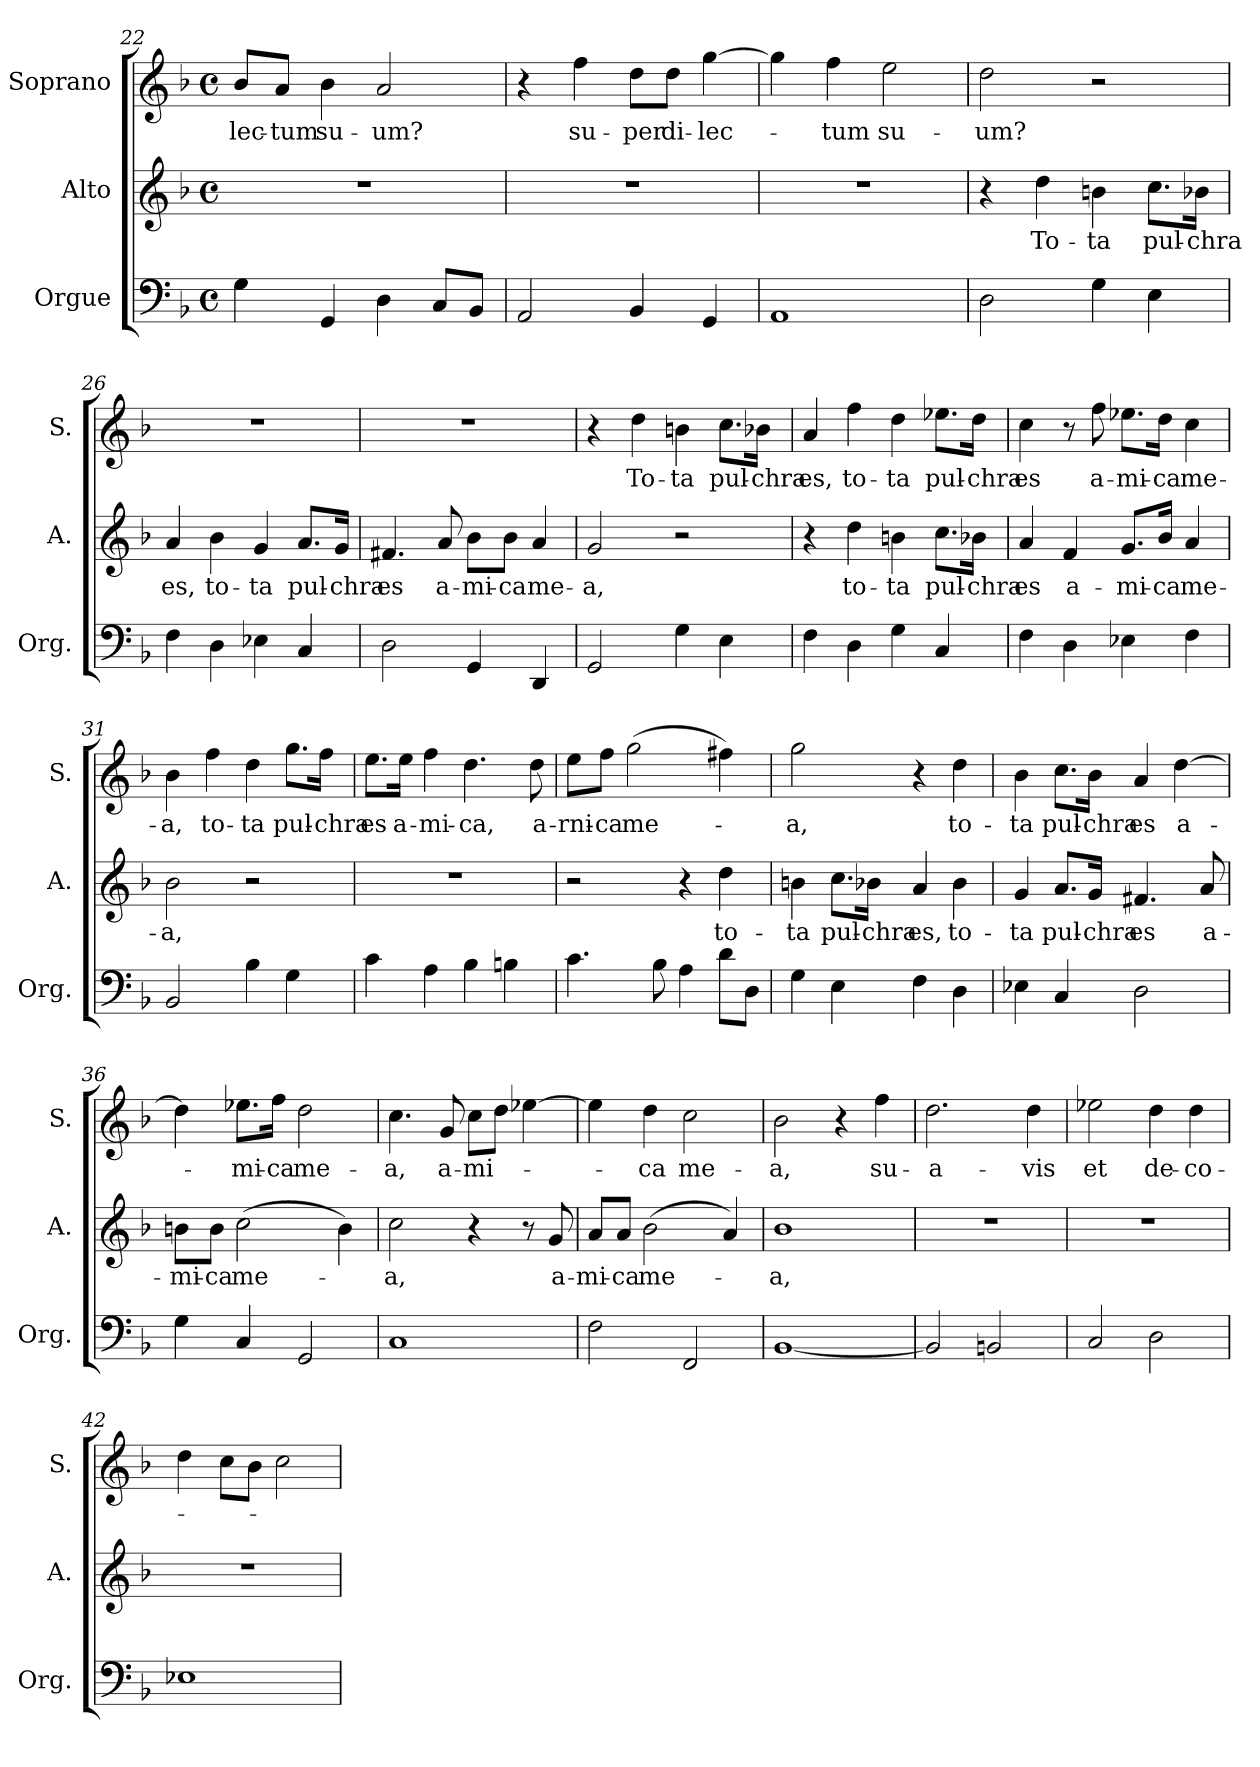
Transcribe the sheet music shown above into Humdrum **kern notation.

**kern	**kern	**text	**kern	**text
*part3	*part2	*part2	*part1	*part1
*staff3	*staff2	*staff2	*staff1	*staff1
*I"Orgue	*I"Alto	*	*I"Soprano	*
*I'Org.	*I'A.	*	*I'S.	*
*clefF4	*clefG2	*	*clefG2	*
*k[b-]	*k[b-]	*	*k[b-]	*
*M4/4	*M4/4	*	*M4/4	*
*met(c)	*met(c)	*	*met(c)	*
=22	=22	=22	=22	=22
!	!	!	!	!LO:LY:b
4G\	1r	.	8b-/L	-lec-
!	!	!	!	!LO:LY:b
.	.	.	8a/J	-tum
!	!	!	!	!LO:LY:b
4GG/	.	.	4b-\	su-
!	!	!	!	!LO:LY:b
4D\	.	.	2a/	-um?
8C/L	.	.	.	.
8BB-/J	.	.	.	.
=23	=23	=23	=23	=23
2AA/	1r	.	4r	.
!	!	!	!	!LO:LY:b
.	.	.	4ff\	su-
!	!	!	!	!LO:LY:b
4BB-/	.	.	8dd\L	-per
!	!	!	!	!LO:LY:b
.	.	.	8dd\J	di-
!	!	!	!	!LO:LY:b
4GG/	.	.	[4gg\	-lec-
=24	=24	=24	=24	=24
1AA	1r	.	4gg\]	.
!	!	!	!	!LO:LY:b
.	.	.	4ff\	-tum
!	!	!	!	!LO:LY:b
.	.	.	2ee\	su-
=25	=25	=25	=25	=25
!	!	!	!	!LO:LY:b
2D\	4r	.	2dd\	-um?
!	!	!LO:LY:b	!	!
.	4dd\	To-	.	.
!	!	!LO:LY:b	!	!
4G\	4bn\	-ta	2r	.
!	!	!LO:LY:b	!	!
4E\	8.cc\L	pul-	.	.
!	!	!LO:LY:b	!	!
.	16b-i\Jk	-chra	.	.
!!LO:PB:g=z
=26	=26	=26	=26	=26
!	!	!LO:LY:b	!	!
4F\	4a/	es,	1r	.
!	!	!LO:LY:b	!	!
4D\	4b-\	to-	.	.
!	!	!LO:LY:b	!	!
4E-X\	4g/	-ta	.	.
!	!	!LO:LY:b	!	!
4C/	8.a/L	pul-	.	.
!	!	!LO:LY:b	!	!
.	16g/Jk	-chra	.	.
=27	=27	=27	=27	=27
!	!	!LO:LY:b	!	!
2D\	4.f#X/	es	1r	.
!	!	!LO:LY:b	!	!
.	8a/	a-	.	.
!	!	!LO:LY:b	!	!
4GG/	8b-\L	-mi-	.	.
!	!	!LO:LY:b	!	!
.	8b-\J	-ca	.	.
!	!	!LO:LY:b	!	!
4DD/	4a/	me-	.	.
=28	=28	=28	=28	=28
!	!	!LO:LY:b	!	!
2GG/	2g/	-a,	4r	.
!	!	!	!	!LO:LY:b
.	.	.	4dd\	To-
!	!	!	!	!LO:LY:b
4G\	2r	.	4bn\	-ta
!	!	!	!	!LO:LY:b
4E\	.	.	8.cc\L	pul-
!	!	!	!	!LO:LY:b
.	.	.	16b-X\Jk	-chra
=29	=29	=29	=29	=29
!	!	!	!	!LO:LY:b
4F\	4r	.	4a/	es,
!	!	!LO:LY:b	!	!LO:LY:b
4D\	4dd\	to-	4ff\	to-
!	!	!LO:LY:b	!	!LO:LY:b
4G\	4bn\	-ta	4dd\	-ta
!	!	!LO:LY:b	!	!LO:LY:b
4C/	8.cc\L	pul-	8.ee-X\L	pul-
!	!	!LO:LY:b	!	!LO:LY:b
.	16b-i\Jk	-chra	16dd\Jk	-chra
=30	=30	=30	=30	=30
!	!	!LO:LY:b	!	!LO:LY:b
4F\	4a/	es	4cc\	es
!	!	!LO:LY:b	!	!
4D\	4f/	a-	8r	.
!	!	!	!	!LO:LY:b
.	.	.	8ff\	a-
!	!	!LO:LY:b	!	!LO:LY:b
4E-X\	8.g/L	-mi-	8.ee-X\L	-mi-
!	!	!LO:LY:b	!	!LO:LY:b
.	16b-/Jk	-ca	16dd\Jk	-ca
!	!	!LO:LY:b	!	!LO:LY:b
4F\	4a/	me-	4cc\	me-
=31	=31	=31	=31	=31
!	!	!LO:LY:b	!	!LO:LY:b
2BB-/	2b-\	-a,	4b-\	-a,
!	!	!	!	!LO:LY:b
.	.	.	4ff\	to--
!	!	!	!	!LO:LY:b
4B-\	2r	.	4dd\	-ta
!	!	!	!	!LO:LY:b
4G\	.	.	8.gg\L	pul-
!	!	!	!	!LO:LY:b
.	.	.	16ff\Jk	-chra
!!LO:LB:g=z
=32	=32	=32	=32	=32
!	!	!	!	!LO:LY:b
4c\	1r	.	8.ee\L	es
!	!	!	!	!LO:LY:b
.	.	.	16ee\Jk	a-
!	!	!	!	!LO:LY:b
4A\	.	.	4ff\	-mi-
!	!	!	!	!LO:LY:b
4B-\	.	.	4.dd\	-ca,
4Bn\	.	.	.	.
!	!	!	!	!LO:LY:b
.	.	.	8dd\	a-
=33	=33	=33	=33	=33
!	!	!	!	!LO:LY:b
4.c\	2r	.	8ee\L	-rni-
!	!	!	!	!LO:LY:b
.	.	.	8ff\J	-ca
!	!	!	!	!LO:LY:b
.	.	.	(>2gg\	me-
8B-\	.	.	.	.
4A\	4r	.	.	.
!	!	!LO:LY:b	!	!
8d\L	4dd\	to-	4ff#X\)	.
8D\J	.	.	.	.
=34	=34	=34	=34	=34
!	!	!LO:LY:b	!	!LO:LY:b
4G\	4bn\	-ta	2gg\	-a,
!	!	!LO:LY:b	!	!
4E\	8.cc\L	pul-	.	.
!	!	!LO:LY:b	!	!
.	16b-i\Jk	-chra	.	.
!	!	!LO:LY:b	!	!
4F\	4a/	es,	4r	.
!	!	!LO:LY:b	!	!LO:LY:b
4D\	4b-\	to-	4dd\	to-
=35	=35	=35	=35	=35
!	!	!LO:LY:b	!	!LO:LY:b
4E-X\	4g/	-ta	4b-\	-ta
!	!	!LO:LY:b	!	!LO:LY:b
4C/	8.a/L	pul-	8.cc\L	pul-
!	!	!LO:LY:b	!	!LO:LY:b
.	16g/Jk	-chra	16b-\Jk	-chra
!	!	!LO:LY:b	!	!LO:LY:b
2D\	4.f#X/	es	4a/	es
!	!	!	!	!LO:LY:b
.	.	.	[4dd\	a-
!	!	!LO:LY:b	!	!
.	8a/	a-	.	.
=36	=36	=36	=36	=36
!	!	!LO:LY:b	!	!
4G\	8bn\L	-mi-	4dd\]	.
!	!	!LO:LY:b	!	!
.	8b\J	-ca	.	.
!	!	!LO:LY:b	!	!LO:LY:b
4C/	(>2cc\	me-	8.ee-X\L	-mi-
!	!	!	!	!LO:LY:b
.	.	.	16ff\Jk	-ca
!	!	!	!	!LO:LY:b
2GG/	.	.	2dd\	me-
.	4b\)	.	.	.
=37	=37	=37	=37	=37
!	!	!LO:LY:b	!	!LO:LY:b
1C	2cc\	-a,	4.cc\	-a,
!	!	!	!	!LO:LY:b
.	.	.	8g/	a-
!	!	!	!	!LO:LY:b
.	4r	.	8cc\L	-mi-
.	.	.	8dd\J	.
.	8r	.	[4ee-X\	.
!	!	!LO:LY:b	!	!
.	8g/	a-	.	.
!!LO:LB:g=z
=38	=38	=38	=38	=38
!	!	!LO:LY:b	!	!
2F\	8a/L	-mi-	4ee-\]	.
!	!	!LO:LY:b	!	!
.	8a/J	-ca	.	.
!	!	!LO:LY:b	!	!LO:LY:b
.	(>2b-\	me-	4dd\	-ca
!	!	!	!	!LO:LY:b
2FF/	.	.	2cc\	me-
.	4a/)	.	.	.
=39	=39	=39	=39	=39
!	!	!LO:LY:b	!	!LO:LY:b
[1BB-	1b-	-a,	2b-\	-a,
.	.	.	4r	.
!	!	!	!	!LO:LY:b
.	.	.	4ff\	su-
=40	=40	=40	=40	=40
!	!	!	!	!LO:LY:b
2BB-/]	1r	.	2.dd\	-a-
2BBn/	.	.	.	.
!	!	!	!	!LO:LY:b
.	.	.	4dd\	-vis
=41	=41	=41	=41	=41
!	!	!	!	!LO:LY:b
2C/	1r	.	2ee-X\	et
!	!	!	!	!LO:LY:b
2D\	.	.	4dd\	de-
!	!	!	!	!LO:LY:b
.	.	.	4dd\	-co-
=42	=42	=42	=42	=42
1E-X	1r	.	4dd\	.
.	.	.	8cc\L	.
.	.	.	8b-\J	.
.	.	.	2cc\	.
=	=	=	=	=
*-	*-	*-	*-	*-
